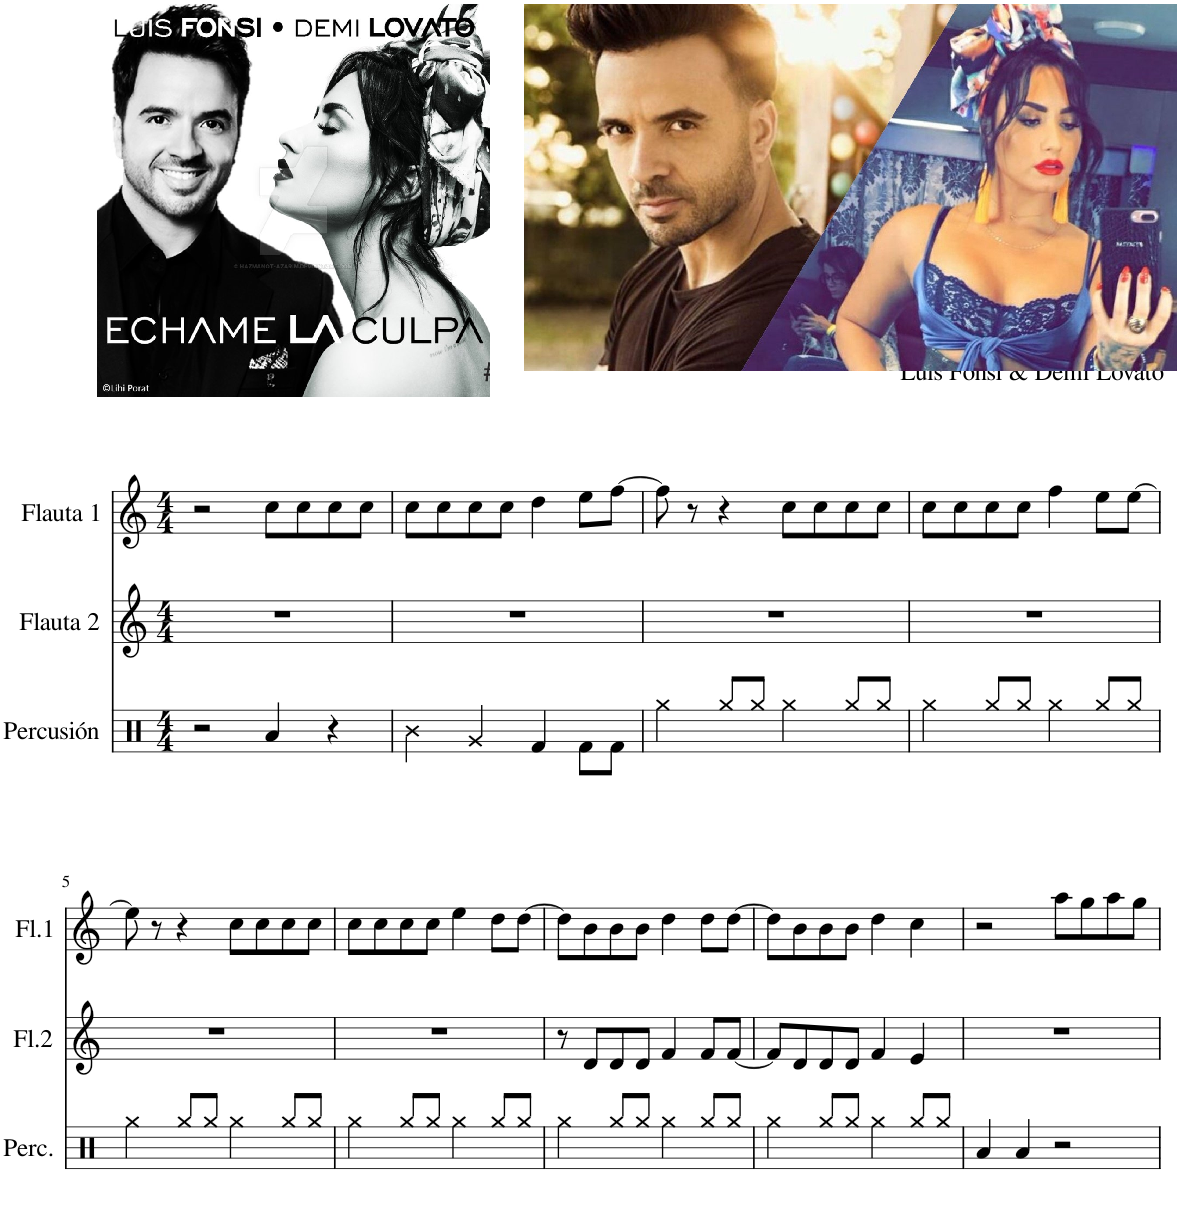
**kern	**kern	**kern
*part3	*part2	*part1
*staff3	*staff2	*staff1
*I"Percusión	*I"Flauta 2	*I"Flauta 1
*I'Perc.	*I'Fl.2	*I'Fl.1
*clefX	*clefG2	*clefG2
*k[]	*k[]	*k[]
*M4/4	*M4/4	*M4/4
=1	=1	=1
2r	1r	2r
4Ra/	.	8cc\L
.	.	8cc\
4r	.	8cc\
.	.	8cc\J
=2	=2	=2
4R\	1r	8cc\L
.	.	8cc\
4Rg/	.	8cc\
.	.	8cc\J
4Rf/	.	4dd\
8Rf\L	.	8ee\L
8Rf\J	.	[8ff\J
=3	=3	=3
4Rgg\	1r	8ff\]
.	.	8r
8Rgg/L	.	4r
8Rgg/J	.	.
4Rgg\	.	8cc\L
.	.	8cc\
8Rgg/L	.	8cc\
8Rgg/J	.	8cc\J
=4	=4	=4
4Rgg\	1r	8cc\L
.	.	8cc\
8Rgg/L	.	8cc\
8Rgg/J	.	8cc\J
4Rgg\	.	4ff\
8Rgg/L	.	8ee\L
8Rgg/J	.	[8ee\J
!!LO:LB:g=z
=5	=5	=5
4Rgg\	1r	8ee\]
.	.	8r
8Rgg/L	.	4r
8Rgg/J	.	.
4Rgg\	.	8cc\L
.	.	8cc\
8Rgg/L	.	8cc\
8Rgg/J	.	8cc\J
=6	=6	=6
4Rgg\	1r	8cc\L
.	.	8cc\
8Rgg/L	.	8cc\
8Rgg/J	.	8cc\J
4Rgg\	.	4ee\
8Rgg/L	.	8dd\L
8Rgg/J	.	[8dd\J
=7	=7	=7
4Rgg\	8r	8dd\L]
.	8d/L	8b\
8Rgg/L	8d/	8b\
8Rgg/J	8d/J	8b\J
4Rgg\	4f/	4dd\
8Rgg/L	8f/L	8dd\L
8Rgg/J	[8f/J	[8dd\J
=8	=8	=8
4Rgg\	8f/L]	8dd\L]
.	8d/	8b\
8Rgg/L	8d/	8b\
8Rgg/J	8d/J	8b\J
4Rgg\	4f/	4dd\
8Rgg/L	4e/	4cc\
8Rgg/J	.	.
=9	=9	=9
4Ra/	1r	2r
4Ra/	.	.
2r	.	8aa\L
.	.	8gg\
.	.	8aa\
.	.	8gg\J
=	=	=
*-	*-	*-
